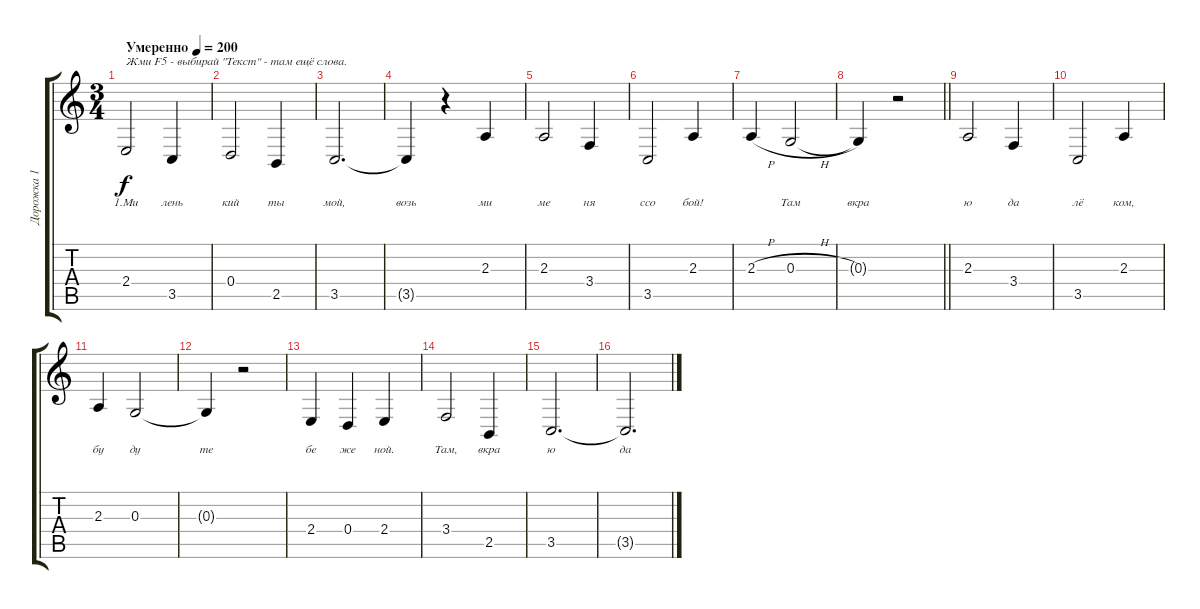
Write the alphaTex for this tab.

\track ("Дорожка 1" "Дорожка 1") {instrument oboe}
\staff {score tabs}
\tuning (E4 B3 G3 D3 A2 E2) {hide}
\ts (3 4)
\tempo (200 "Умеренно")
\clef g2
\ks c
2.4.2{txt "Жми F5 - выбирай \"Текст\" - там ещё слова. " lyrics (0 "1.Ми") lyrics (1 "") lyrics (2 "") lyrics (3 "") lyrics (4 "") dy f instrument oboe} 3.5.4{lyrics (0 "лень") lyrics (1 "") lyrics (2 "") lyrics (3 "") lyrics (4 "")} |
0.4.2{lyrics (0 "кий") lyrics (1 "") lyrics (2 "") lyrics (3 "") lyrics (4 "")} 2.5.4{lyrics (0 "ты") lyrics (1 "") lyrics (2 "") lyrics (3 "") lyrics (4 "")} |
3.5.2{d lyrics (0 "мой,") lyrics (1 "") lyrics (2 "") lyrics (3 "") lyrics (4 "")} |
3.5{t}.4{lyrics (0 "возь") lyrics (1 "") lyrics (2 "") lyrics (3 "") lyrics (4 "")} r.4 2.3.4{lyrics (0 "ми") lyrics (1 "") lyrics (2 "") lyrics (3 "") lyrics (4 "")} |
2.3.2{lyrics (0 "ме") lyrics (1 "") lyrics (2 "") lyrics (3 "") lyrics (4 "")} 3.4.4{lyrics (0 "ня") lyrics (1 "") lyrics (2 "") lyrics (3 "") lyrics (4 "")} |
3.5.2{lyrics (0 "ссо") lyrics (1 "") lyrics (2 "") lyrics (3 "") lyrics (4 "")} 2.3.4{lyrics (0 "бой!") lyrics (1 "") lyrics (2 "") lyrics (3 "") lyrics (4 "")} |
2.3{h}.4{lyrics (0 "") lyrics (1 "") lyrics (2 "") lyrics (3 "") lyrics (4 "")} 0.3{h}.2{lyrics (0 "Там") lyrics (1 "") lyrics (2 "") lyrics (3 "") lyrics (4 "")} |
\barLineRight lightlight
0.3{t}.4{lyrics (0 "вкра") lyrics (1 "") lyrics (2 "") lyrics (3 "") lyrics (4 "")} r.2 |
2.3.2{lyrics (0 "ю") lyrics (1 "") lyrics (2 "") lyrics (3 "") lyrics (4 "")} 3.4.4{lyrics (0 "да") lyrics (1 "") lyrics (2 "") lyrics (3 "") lyrics (4 "")} |
3.5.2{lyrics (0 "лё") lyrics (1 "") lyrics (2 "") lyrics (3 "") lyrics (4 "")} 2.3.4{lyrics (0 "ком,") lyrics (1 "") lyrics (2 "") lyrics (3 "") lyrics (4 "")} |
2.3.4{lyrics (0 "бу") lyrics (1 "") lyrics (2 "") lyrics (3 "") lyrics (4 "")} 0.3.2{lyrics (0 "ду") lyrics (1 "") lyrics (2 "") lyrics (3 "") lyrics (4 "")} |
0.3{t}.4{lyrics (0 "те") lyrics (1 "") lyrics (2 "") lyrics (3 "") lyrics (4 "")} r.2 |
2.4.4{lyrics (0 "бе") lyrics (1 "") lyrics (2 "") lyrics (3 "") lyrics (4 "")} 0.4.4{lyrics (0 "же") lyrics (1 "") lyrics (2 "") lyrics (3 "") lyrics (4 "")} 2.4.4{lyrics (0 "ной.") lyrics (1 "") lyrics (2 "") lyrics (3 "") lyrics (4 "")} |
3.4.2{lyrics (0 "Там,") lyrics (1 "") lyrics (2 "") lyrics (3 "") lyrics (4 "")} 2.5.4{lyrics (0 "вкра") lyrics (1 "") lyrics (2 "") lyrics (3 "") lyrics (4 "")} |
3.5.2{d lyrics (0 "ю") lyrics (1 "") lyrics (2 "") lyrics (3 "") lyrics (4 "")} |
3.5{t}.2{d lyrics (0 "да") lyrics (1 "") lyrics (2 "") lyrics (3 "") lyrics (4 "")}
